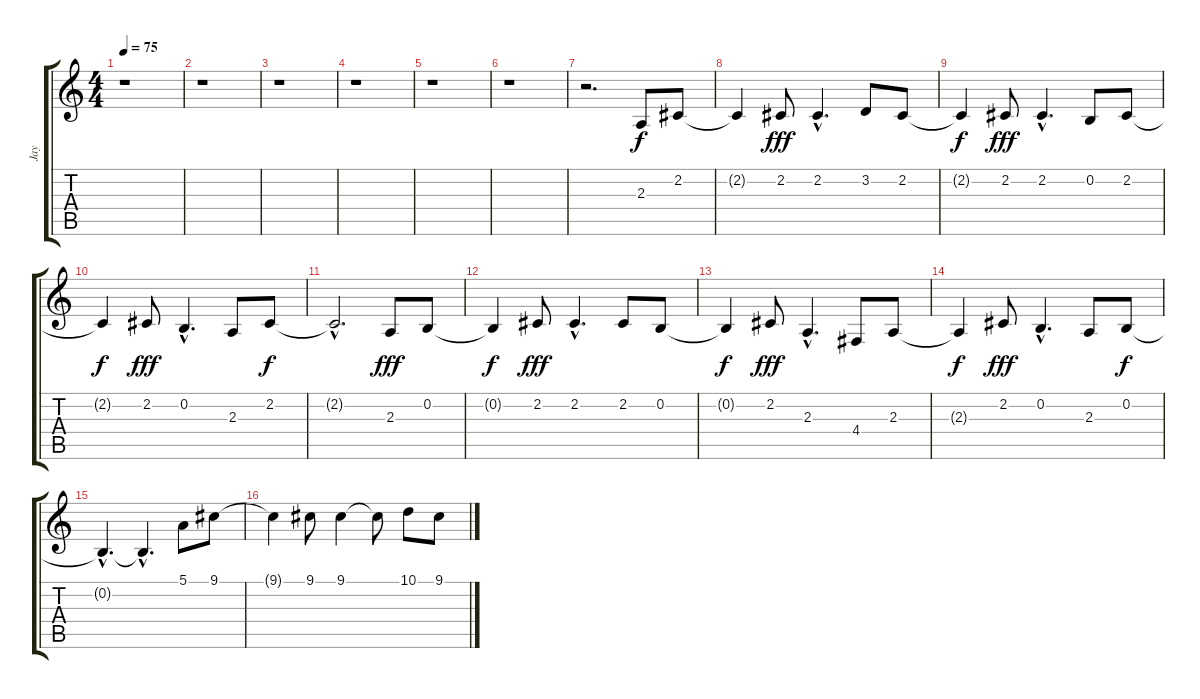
\track ("Jay" "Jay") {instrument vibraphone}
\staff {score tabs}
\tuning (E4 B3 G3 D3 A2 E2) {hide}
\ts (4 4)
\tempo 75
\clef g2
\ks c
r.1{dy f instrument vibraphone} |
r.1 |
r.1 |
r.1 |
r.1 |
r.1 |
r.2{d} 2.3.8 2.2.8 |
2.2{t}.4 2.2.8{dy fff} 2.2{hac}.4{d} 3.2.8 2.2.8 |
2.2{t}.4{dy f} 2.2.8{dy fff} 2.2{hac}.4{d} 0.2.8 2.2.8 |
2.2{t}.4{dy f} 2.2.8{dy fff} 0.2{hac}.4{d} 2.3.8 2.2.8{dy f} |
2.2{hac t}.2{d} 2.3.8{dy fff} 0.2.8 |
0.2{t}.4{dy f} 2.2.8{dy fff} 2.2{hac}.4{d} 2.2.8 0.2.8 |
0.2{t}.4{dy f} 2.2.8{dy fff} 2.3{hac}.4{d} 4.4.8 2.3.8 |
2.3{t}.4{dy f} 2.2.8{dy fff} 0.2{hac}.4{d} 2.3.8 0.2.8{dy f} |
0.2{hac t}.4{d} 0.2{hac t}.4{d} 5.1.8 9.1.8 |
9.1{t}.4 9.1.8 9.1.4 9.1{t}.8 10.1.8 9.1.8
